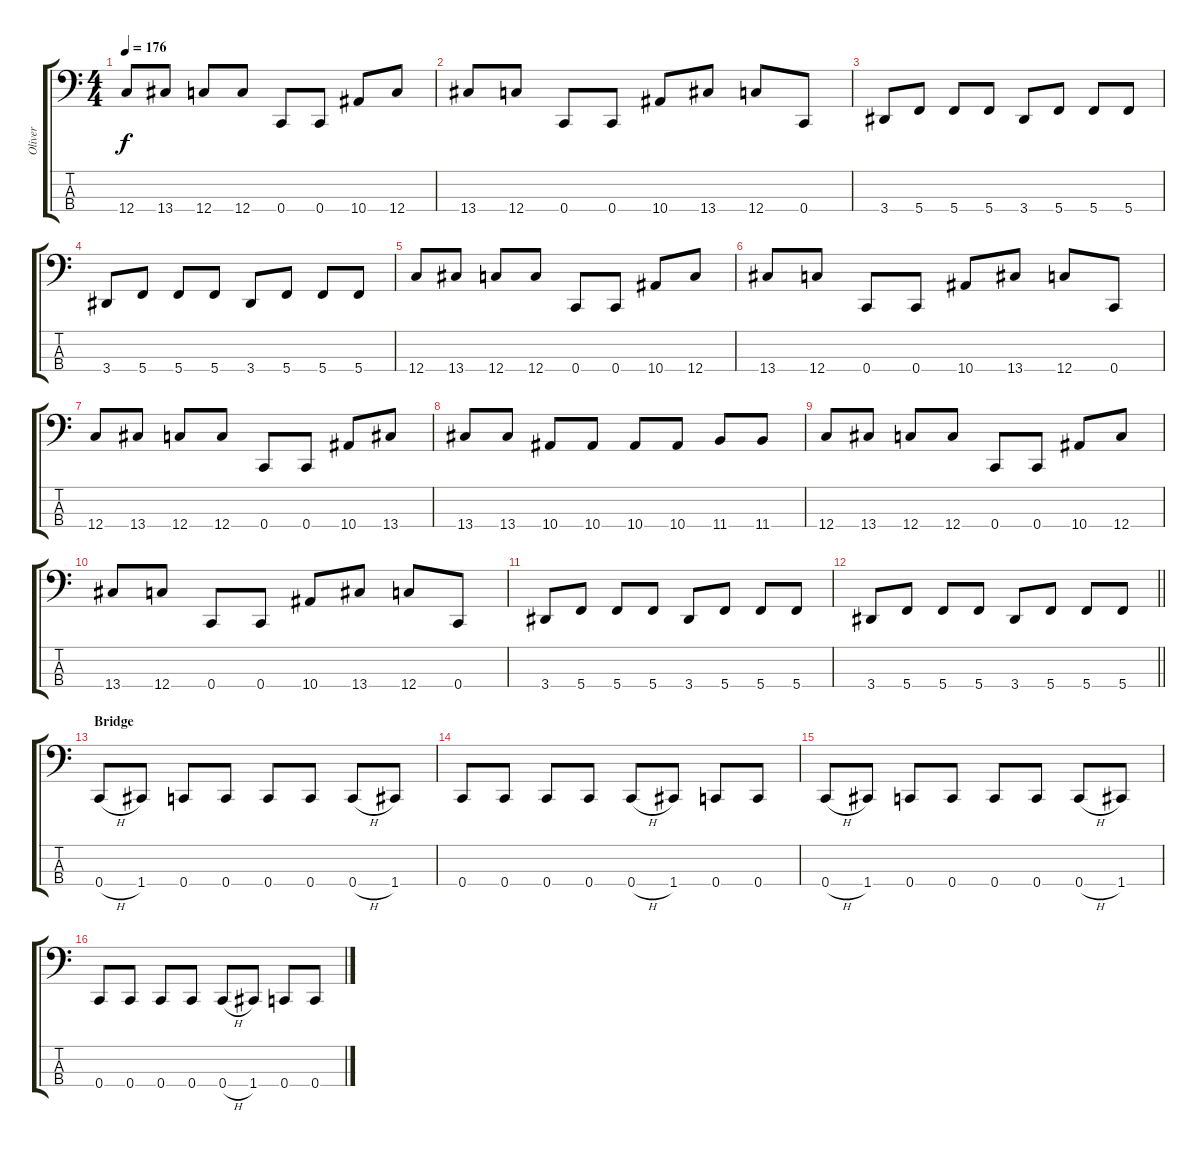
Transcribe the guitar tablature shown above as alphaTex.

\track ("Oliver" "Oliver") {instrument electricbassfinger}
\staff {score tabs}
\tuning (F2 C2 G1 C1) {hide}
\ts (4 4)
\tempo 176
\clef f4
\ks c
12.4.8{dy f} 13.4.8 12.4.8 12.4.8 0.4.8 0.4.8 10.4.8 12.4.8 |
13.4.8 12.4.8 0.4.8 0.4.8 10.4.8 13.4.8 12.4.8 0.4.8 |
3.4.8 5.4.8 5.4.8 5.4.8 3.4.8 5.4.8 5.4.8 5.4.8 |
3.4.8 5.4.8 5.4.8 5.4.8 3.4.8 5.4.8 5.4.8 5.4.8 |
12.4.8 13.4.8 12.4.8 12.4.8 0.4.8 0.4.8 10.4.8 12.4.8 |
13.4.8 12.4.8 0.4.8 0.4.8 10.4.8 13.4.8 12.4.8 0.4.8 |
12.4.8 13.4.8 12.4.8 12.4.8 0.4.8 0.4.8 10.4.8 13.4.8 |
13.4.8 13.4.8 10.4.8 10.4.8 10.4.8 10.4.8 11.4.8 11.4.8 |
12.4.8 13.4.8 12.4.8 12.4.8 0.4.8 0.4.8 10.4.8 12.4.8 |
13.4.8 12.4.8 0.4.8 0.4.8 10.4.8 13.4.8 12.4.8 0.4.8 |
3.4.8 5.4.8 5.4.8 5.4.8 3.4.8 5.4.8 5.4.8 5.4.8 |
\barLineRight lightlight
3.4.8 5.4.8 5.4.8 5.4.8 3.4.8 5.4.8 5.4.8 5.4.8 |
\section ("" "Bridge ")
0.4{h}.8 1.4.8 0.4.8 0.4.8 0.4.8 0.4.8 0.4{h}.8 1.4.8 |
0.4.8 0.4.8 0.4.8 0.4.8 0.4{h}.8 1.4.8 0.4.8 0.4.8 |
0.4{h}.8 1.4.8 0.4.8 0.4.8 0.4.8 0.4.8 0.4{h}.8 1.4.8 |
0.4.8 0.4.8 0.4.8 0.4.8 0.4{h}.8 1.4.8 0.4.8 0.4.8
